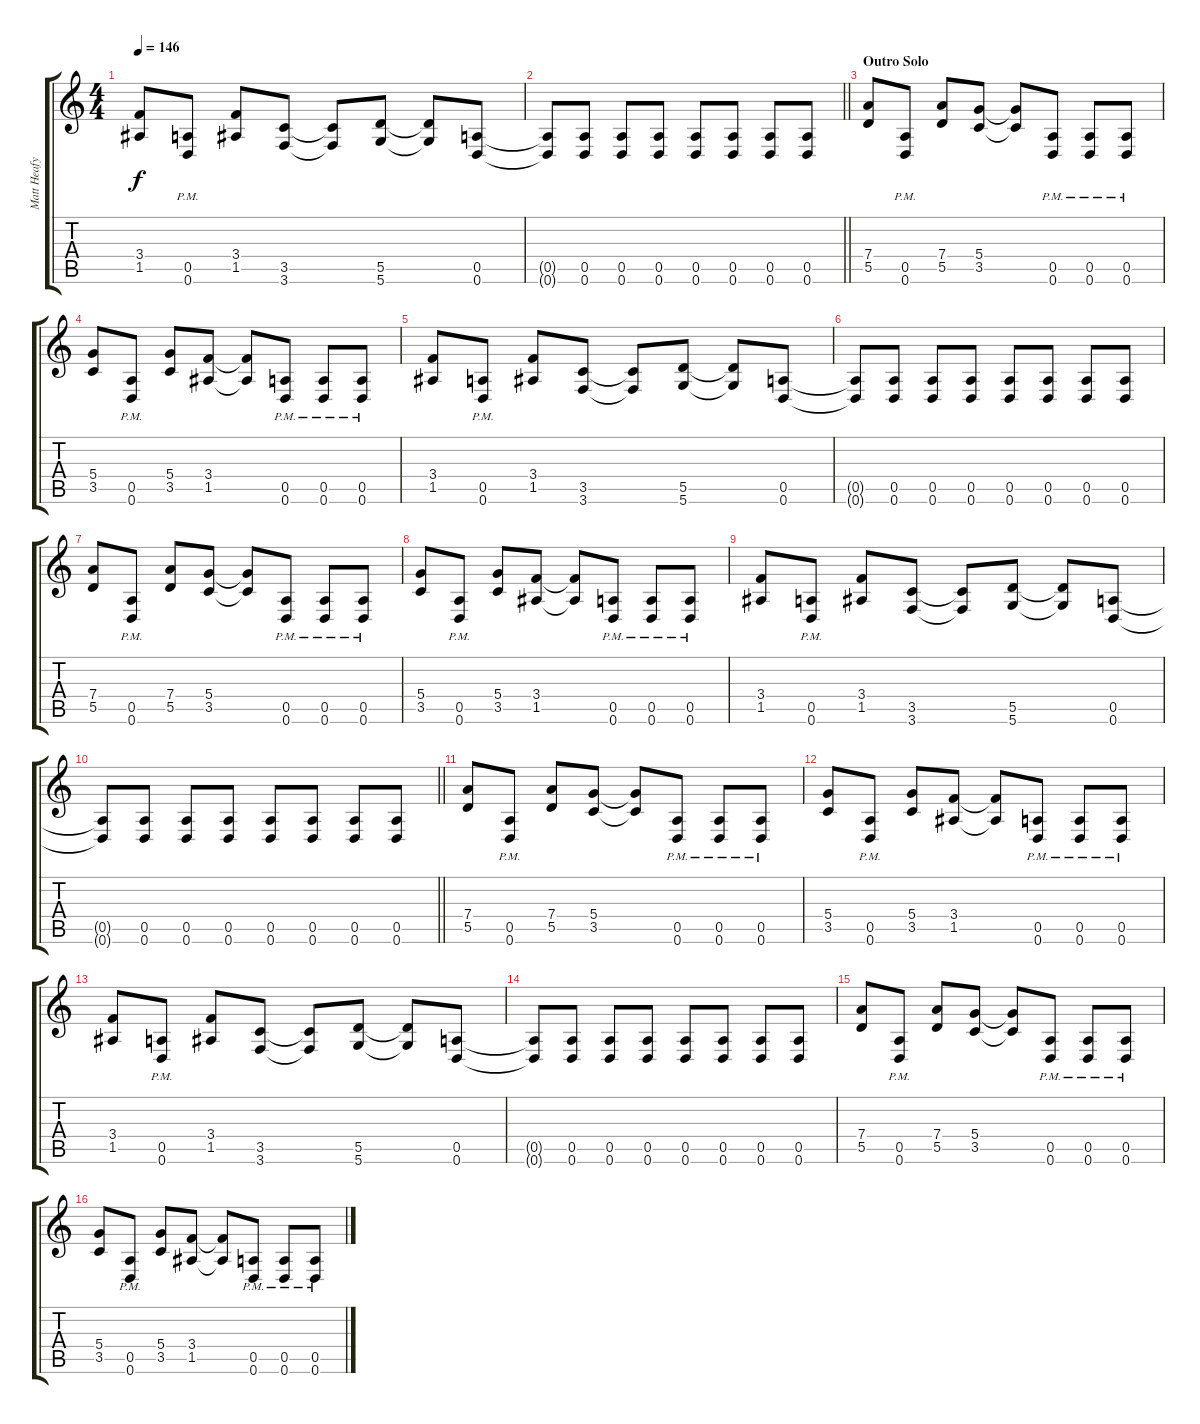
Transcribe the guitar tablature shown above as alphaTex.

\track ("Matt Heafy Rhythm" "Matt Heafy") {instrument distortionguitar}
\staff {score tabs}
\tuning (E4 B3 G3 D3 A2 D2) {hide}
\ts (4 4)
\tempo 146
\clef g2
\ks c
(3.4 1.5).8{dy f} (0.5{pm} 0.6{pm}).8 (3.4 1.5).8 (3.5 3.6).8 (3.5{t} 3.6{t}).8 (5.5 5.6).8 (5.5{t} 5.6{t}).8 (0.5 0.6).8 |
\barLineRight lightlight
(0.5{t} 0.6{t}).8 (0.5 0.6).8 (0.5 0.6).8 (0.5 0.6).8 (0.5 0.6).8 (0.5 0.6).8 (0.5 0.6).8 (0.5 0.6).8 |
\section ("" "Outro Solo")
(7.4 5.5).8 (0.5{pm} 0.6{pm}).8 (7.4 5.5).8 (5.4 3.5).8 (5.4{t} 3.5{t}).8 (0.5{pm} 0.6{pm}).8 (0.5{pm} 0.6{pm}).8 (0.5{pm} 0.6{pm}).8 |
(5.4 3.5).8 (0.5{pm} 0.6{pm}).8 (5.4 3.5).8 (3.4 1.5).8 (3.4{t} 1.5{t}).8 (0.5{pm} 0.6{pm}).8 (0.5{pm} 0.6{pm}).8 (0.5{pm} 0.6{pm}).8 |
(3.4 1.5).8 (0.5{pm} 0.6{pm}).8 (3.4 1.5).8 (3.5 3.6).8 (3.5{t} 3.6{t}).8 (5.5 5.6).8 (5.5{t} 5.6{t}).8 (0.5 0.6).8 |
(0.5{t} 0.6{t}).8 (0.5 0.6).8 (0.5 0.6).8 (0.5 0.6).8 (0.5 0.6).8 (0.5 0.6).8 (0.5 0.6).8 (0.5 0.6).8 |
(7.4 5.5).8 (0.5{pm} 0.6{pm}).8 (7.4 5.5).8 (5.4 3.5).8 (5.4{t} 3.5{t}).8 (0.5{pm} 0.6{pm}).8 (0.5{pm} 0.6{pm}).8 (0.5{pm} 0.6{pm}).8 |
(5.4 3.5).8 (0.5{pm} 0.6{pm}).8 (5.4 3.5).8 (3.4 1.5).8 (3.4{t} 1.5{t}).8 (0.5{pm} 0.6{pm}).8 (0.5{pm} 0.6{pm}).8 (0.5{pm} 0.6{pm}).8 |
(3.4 1.5).8 (0.5{pm} 0.6{pm}).8 (3.4 1.5).8 (3.5 3.6).8 (3.5{t} 3.6{t}).8 (5.5 5.6).8 (5.5{t} 5.6{t}).8 (0.5 0.6).8 |
\barLineRight lightlight
(0.5{t} 0.6{t}).8 (0.5 0.6).8 (0.5 0.6).8 (0.5 0.6).8 (0.5 0.6).8 (0.5 0.6).8 (0.5 0.6).8 (0.5 0.6).8 |
(7.4 5.5).8{volume 8} (0.5{pm} 0.6{pm}).8 (7.4 5.5).8 (5.4 3.5).8 (5.4{t} 3.5{t}).8 (0.5{pm} 0.6{pm}).8 (0.5{pm} 0.6{pm}).8 (0.5{pm} 0.6{pm}).8 |
(5.4 3.5).8 (0.5{pm} 0.6{pm}).8 (5.4 3.5).8 (3.4 1.5).8 (3.4{t} 1.5{t}).8 (0.5{pm} 0.6{pm}).8 (0.5{pm} 0.6{pm}).8 (0.5{pm} 0.6{pm}).8 |
(3.4 1.5).8 (0.5{pm} 0.6{pm}).8 (3.4 1.5).8 (3.5 3.6).8 (3.5{t} 3.6{t}).8 (5.5 5.6).8 (5.5{t} 5.6{t}).8 (0.5 0.6).8 |
(0.5{t} 0.6{t}).8 (0.5 0.6).8 (0.5 0.6).8 (0.5 0.6).8 (0.5 0.6).8 (0.5 0.6).8 (0.5 0.6).8 (0.5 0.6).8 |
(7.4 5.5).8{volume 0} (0.5{pm} 0.6{pm}).8 (7.4 5.5).8 (5.4 3.5).8 (5.4{t} 3.5{t}).8 (0.5{pm} 0.6{pm}).8 (0.5{pm} 0.6{pm}).8 (0.5{pm} 0.6{pm}).8 |
(5.4 3.5).8 (0.5{pm} 0.6{pm}).8 (5.4 3.5).8 (3.4 1.5).8 (3.4{t} 1.5{t}).8 (0.5{pm} 0.6{pm}).8 (0.5{pm} 0.6{pm}).8 (0.5{pm} 0.6{pm}).8
